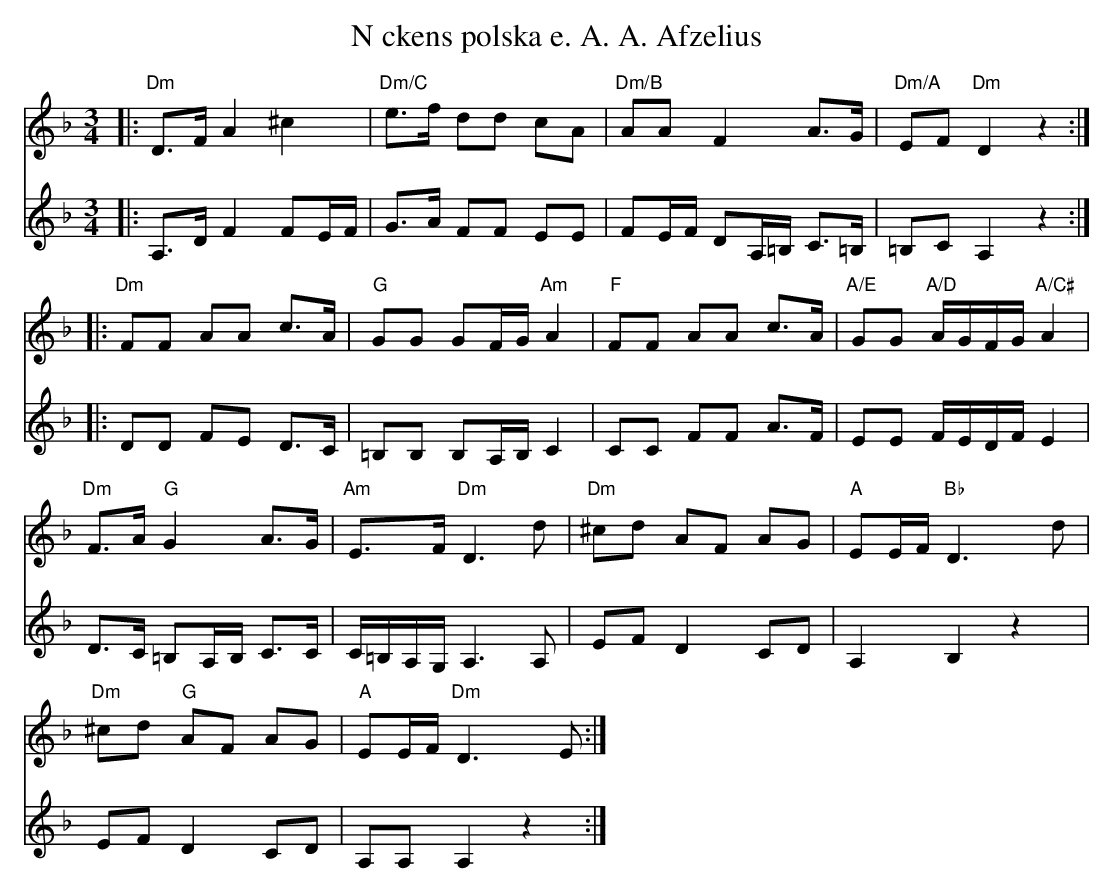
X:1
T:N ckens polska e. A. A. Afzelius
M:3/4
L:1/16
K:Dm
Q:1/4=105
%%score (T1) (B1)
V:T1  clef=treble
V:B1 clef=treble % clef=bass   %octave=+2 %middle=d %octave=-2
[V:T1]|:"Dm"D3F A4 ^c4|"Dm/C"e3f d2d2 c2A2|"Dm/B"A2A2 F4 A3G|"Dm/A"E2F2 "Dm"D4 z4 :|
[V:B1]|:A,3D F4 F2EF|G3A F2F2 E2E2|F2EF D2A,=B, C3=B,|=B,2C2 A,4 z4:|
[V:T1]|:"Dm"F2F2 A2A2 c3A|"G"G2G2 G2FG "Am"A4 |"F"F2F2 A2A2 c3A|"A/E"G2G2 "A/D"AGFG "A/C#"A4|
[V:B1]|:D2D2 F2E2 D3C|=B,2B,2 B,2A,B, C4|C2C2 F2F2 A3F|E2E2 FEDF E4|
[V:T1]"Dm"F3A "G"G4 A3G |"Am"E3F "Dm"D6 d2|"Dm"^c2d2 A2F2 A2G2 |"A"E2EF "Bb"D6 d2|
[V:B1]D3C =B,2A,B, C3C|C=B,A,G, A,6 A,2|E2F2 D4 C2D2|A,4B,4z4|
[V:T1]"Dm"^c2d2"G" A2F2 A2G2|"A"E2EF "Dm"D6 E2:|
[V:B1]E2F2 D4 C2D2 |A,2A,2 A,4 z4:|
